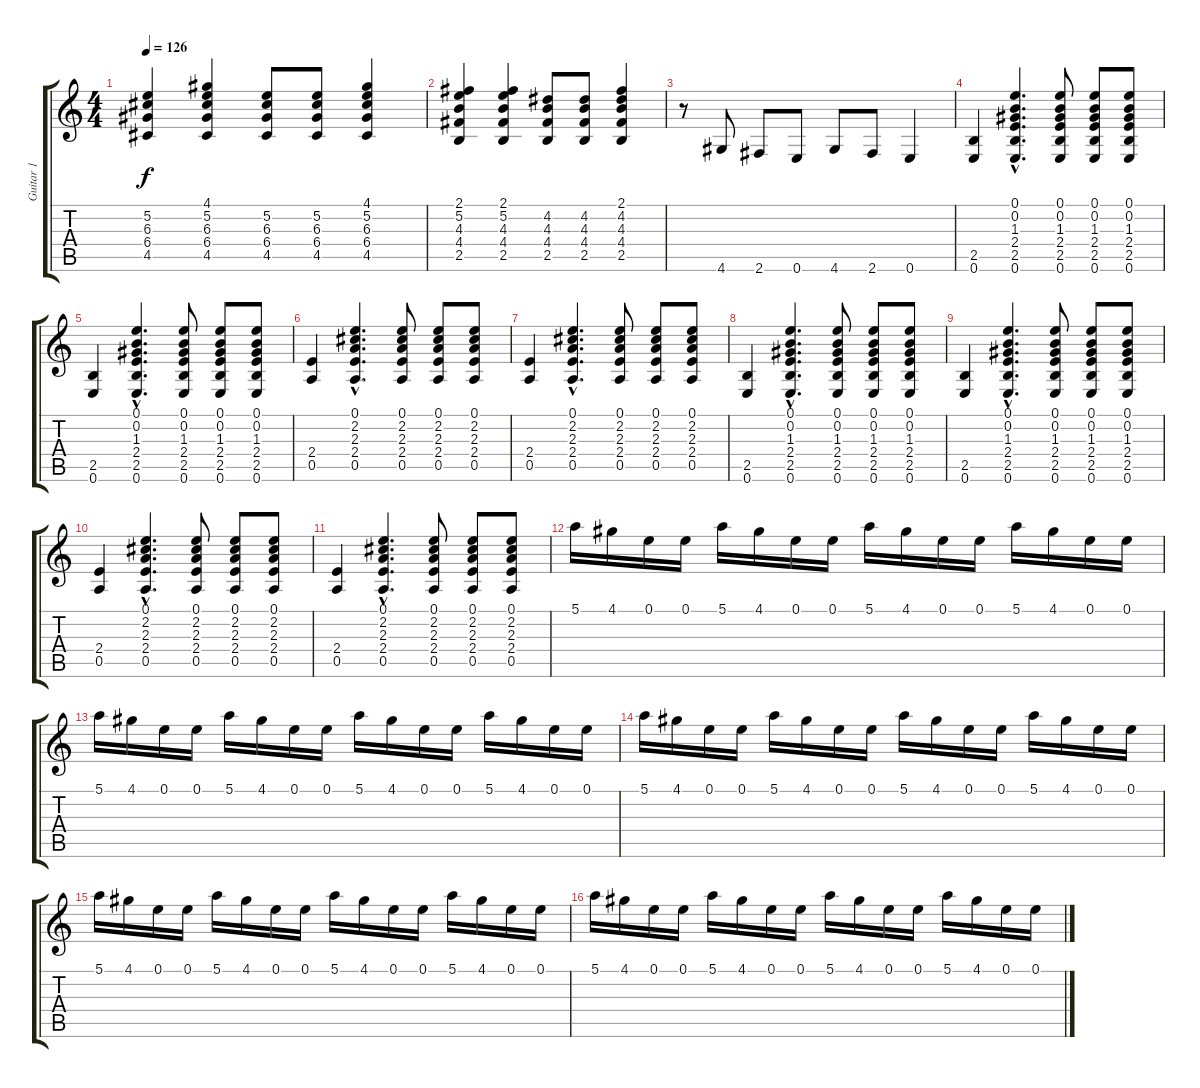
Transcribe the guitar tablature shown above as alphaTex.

\track ("Guitar 1" "Guitar 1") {instrument acousticguitarsteel}
\staff {score tabs}
\tuning (E4 B3 G3 D3 A2 E2) {hide}
\ts (4 4)
\tempo 126
\clef g2
\ks c
(5.2 6.3 6.4 4.5).4{dy f} (4.1 5.2 6.3 6.4 4.5).4 (5.2 6.3 6.4 4.5).8 (5.2 6.3 6.4 4.5).8 (4.1 5.2 6.3 6.4 4.5).4 |
(2.1 5.2 4.3 4.4 2.5).4 (2.1 5.2 4.3 4.4 2.5).4 (4.2 4.3 4.4 2.5).8 (4.2 4.3 4.4 2.5).8 (2.1 4.2 4.3 4.4 2.5).4 |
r.8 4.6.8 2.6.8 0.6.8 4.6.8 2.6.8 0.6.4 |
(2.5 0.6).4 (0.1{hac} 0.2{hac} 1.3{hac} 2.4{hac} 2.5{hac} 0.6{hac}).4{d} (0.1 0.2 1.3 2.4 2.5 0.6).8 (0.1 0.2 1.3 2.4 2.5 0.6).8 (0.1 0.2 1.3 2.4 2.5 0.6).8 |
(2.5 0.6).4 (0.1{hac} 0.2{hac} 1.3{hac} 2.4{hac} 2.5{hac} 0.6{hac}).4{d} (0.1 0.2 1.3 2.4 2.5 0.6).8 (0.1 0.2 1.3 2.4 2.5 0.6).8 (0.1 0.2 1.3 2.4 2.5 0.6).8 |
(2.4 0.5).4 (0.1{hac} 2.2{hac} 2.3{hac} 2.4{hac} 0.5{hac}).4{d} (0.1 2.2 2.3 2.4 0.5).8 (0.1 2.2 2.3 2.4 0.5).8 (0.1 2.2 2.3 2.4 0.5).8 |
(2.4 0.5).4 (0.1{hac} 2.2{hac} 2.3{hac} 2.4{hac} 0.5{hac}).4{d} (0.1 2.2 2.3 2.4 0.5).8 (0.1 2.2 2.3 2.4 0.5).8 (0.1 2.2 2.3 2.4 0.5).8 |
(2.5 0.6).4 (0.1{hac} 0.2{hac} 1.3{hac} 2.4{hac} 2.5{hac} 0.6{hac}).4{d} (0.1 0.2 1.3 2.4 2.5 0.6).8 (0.1 0.2 1.3 2.4 2.5 0.6).8 (0.1 0.2 1.3 2.4 2.5 0.6).8 |
(2.5 0.6).4 (0.1{hac} 0.2{hac} 1.3{hac} 2.4{hac} 2.5{hac} 0.6{hac}).4{d} (0.1 0.2 1.3 2.4 2.5 0.6).8 (0.1 0.2 1.3 2.4 2.5 0.6).8 (0.1 0.2 1.3 2.4 2.5 0.6).8 |
(2.4 0.5).4 (0.1{hac} 2.2{hac} 2.3{hac} 2.4{hac} 0.5{hac}).4{d} (0.1 2.2 2.3 2.4 0.5).8 (0.1 2.2 2.3 2.4 0.5).8 (0.1 2.2 2.3 2.4 0.5).8 |
(2.4 0.5).4 (0.1{hac} 2.2{hac} 2.3{hac} 2.4{hac} 0.5{hac}).4{d} (0.1 2.2 2.3 2.4 0.5).8 (0.1 2.2 2.3 2.4 0.5).8 (0.1 2.2 2.3 2.4 0.5).8 |
5.1.16 4.1.16 0.1.16 0.1.16 5.1.16 4.1.16 0.1.16 0.1.16 5.1.16 4.1.16 0.1.16 0.1.16 5.1.16 4.1.16 0.1.16 0.1.16 |
5.1.16 4.1.16 0.1.16 0.1.16 5.1.16 4.1.16 0.1.16 0.1.16 5.1.16 4.1.16 0.1.16 0.1.16 5.1.16 4.1.16 0.1.16 0.1.16 |
5.1.16 4.1.16 0.1.16 0.1.16 5.1.16 4.1.16 0.1.16 0.1.16 5.1.16 4.1.16 0.1.16 0.1.16 5.1.16 4.1.16 0.1.16 0.1.16 |
5.1.16 4.1.16 0.1.16 0.1.16 5.1.16 4.1.16 0.1.16 0.1.16 5.1.16 4.1.16 0.1.16 0.1.16 5.1.16 4.1.16 0.1.16 0.1.16 |
5.1.16 4.1.16 0.1.16 0.1.16 5.1.16 4.1.16 0.1.16 0.1.16 5.1.16 4.1.16 0.1.16 0.1.16 5.1.16 4.1.16 0.1.16 0.1.16
